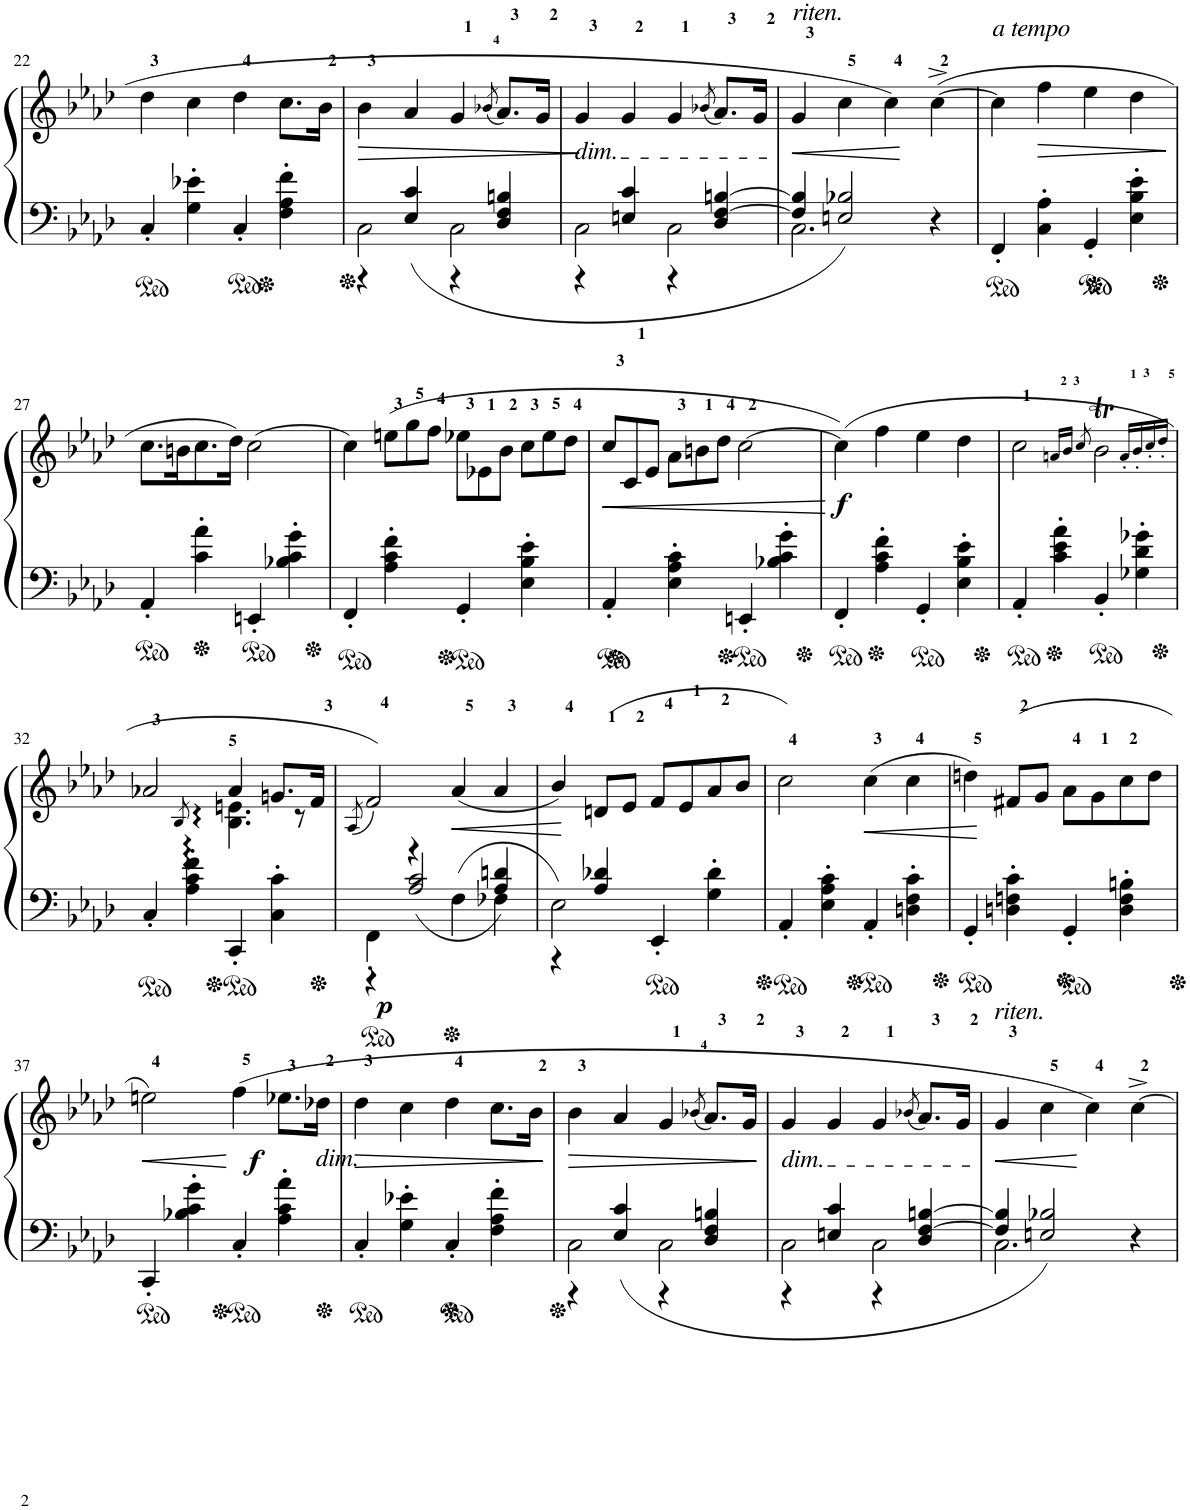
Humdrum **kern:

**kern	**kern	**dynam
*part1	*part1	*part1
*staff2	*staff1	*staff1/2
*I"Piano	*	*
*I'Pno.	*	*
!!LO:PB:g=z
*clefF4	*clefG2	*
*k[b-e-a-d-]	*k[b-e-a-d-]	*
*M4/4	*M4/4	*
*met(c)	*met(c)	*
=22	=22	=22
4C'/	4dd-\	.
4G\' 4e-X\'	4cc\	.
4C'/	4dd-\	.
4F\' 4A-\' 4f\'	8.cc\L	.
.	16b-\Jk	.
=23	=23	=23
*^	*	*
!	!	!	!LO:HP:b
2C\	4r	4b-\	>
.	4E-/ 4c/	4a-/	.
2C\	4r	4g/	.
.	.	(8qb-X/	.
.	4D-/ 4F/ 4Bn/	8.a-/L)	.
.	.	16g/Jk	.
*v	*v	*	*
.	.	]
=24	=24	=24
*^	*	*
!	!	!LO:TX:b:i:t=dim.	!
2C\	4r	4g/	.
.	4En/ 4c/	4g/	.
2C\	4r	4g/	.
.	.	(8qb-X/	.
.	4D-/ [4F/ [4Bn/	8.a-/L)	.
.	.	16g/Jk	.
=25	=25	=25	=25
!	!	!LO:TX:a:i:t=riten.	!
!	!	!	!LO:HP:b
2.C\	4F/] 4B/]	4g/	<
.	2En/ 2B-X/	4cc\	.
.	.	4cc\	.
4r	4ryy	([4cc^\	.
*v	*v	*	*
.	.	[
=26	=26	=26
!	!LO:TX:a:i:t=a tempo	!
4FF'/	4cc\]	.
!	!	!LO:HP:b
4C\' 4A-\'	4ff\	>
4GG'/	4ee-\	.
4E-\' 4B-\' 4e-\'	4dd-\	.
.	.	]
!!LO:LB:g=z
=27	=27	=27
4AA-'/	8.cc\L	.
.	16bn\K	.
4c\' 4a-\'	8.cc\	.
.	16dd-\Jk)	.
4EEn'/	[2cc\	.
4B-X\' 4c\' 4g\'	.	.
=28	=28	=28
4FF'/	4cc\]	.
*	*Xtuplet	*
4A-\' 4c\' 4f\'	(12een\L	.
.	12gg\	.
.	12ff\J	.
4GG'/	12ee-X\L	.
.	12e-X\	.
.	12b-\J	.
4E-\' 4B-\' 4e-\'	12cc\L	.
.	12ee-\	.
.	12dd-\J	.
=29	=29	=29
!	!	!LO:HP:b
4AA-'/	12cc/L	<
.	12c/	.
.	12e-/J	.
4E-\' 4A-\' 4c\'	12a-\L	.
.	12bn\	.
.	12dd-\J	.
4EEn'/	[2cc\	.
4B-X\' 4c\' 4g\'	.	.
.	.	[
=30	=30	=30
!	!	!LO:DY:b
4FF'/	(4cc\])	f
4A-\' 4c\' 4f\'	4ff\	.
4GG'/	4ee-\	.
4E-\' 4B-\' 4e-\'	4dd-\	.
=31	=31	=31
4AA-'/	2cc\	.
4c\' 4e-\' 4a-\'	.	.
.	16qan/LL	.
.	16qb-/JJ	.
.	8qcc/	.
4BB-'/	2b-T\	.
4G-X\' 4d-\' 4g-X\'	.	.
.	16qa'/LL	.
.	16qb-'/	.
.	16qcc'/	.
.	16qdd-'/JJ	.
!!LO:LB:g=z
=32	=32	=32
*	*^	*
4C'/	2a-X/	2ryy	.
4A-\' 4c\' 4f\'	.	.	.
.	.	8qB-/	.
4CC'/	4a-/	4.B-\ 4.en\	.
4C\' 4c\'	8.gn/L	.	.
.	.	8r	.
.	16f/Jk	.	.
*	*v	*v	*
=33	=33	=33
.	(8qA-/	.
*^	*	*
!	!	!	!LO:DY:b=2
4FF'\	4r	2f/))	p
4r	2A-/ 2c/	.	.
!	!	!	!LO:HP:b
4F\	.	(4a-/	<
4F-X\	4A-/ 4dn/	4a-/	.
*v	*v	*	*
.	.	[
=34	=34	=34
*^	*	*
2E-\	4r	4b-/)	.
.	4A-/ 4d-X/	(8dn/L	.
.	.	8e-/J	.
4EE-'/	2ryy	8f/L	.
.	.	8e-/	.
4G\' 4d-\'	.	8a-/	.
.	.	8b-/J	.
*v	*v	*	*
=35	=35	=35
4AA-'/	2cc\)	.
4E-\' 4A-\' 4c\'	.	.
!	!	!LO:HP:b
4AA-'/	(4cc\	<
4Dn\' 4F\' 4c\'	4cc\	.
.	.	[
=36	=36	=36
4GG'/	4ddn\)	.
4Dn\' 4Fn\' 4c\'	(8f#X/L	.
.	8g/J	.
4GG'/	8a-\L	.
.	8g\	.
4D\' 4F\' 4Bn\'	8cc\	.
.	8dd\J	.
!!LO:LB:g=z
=37	=37	=37
!	!	!LO:HP:b
4CC'/	2een\)	<
4B-X\' 4c\' 4g\'	.	.
!	!	!LO:DY:b
4C'/	(4ff\	f
4A-\' 4c\' 4a-\'	8.ee-X\L	.
!	!LO:TX:b:i:t=dim.	!
.	16dd-X\Jk	.
.	.	[
=38	=38	=38
!	!	!LO:HP:b
4C'/	4dd-\	>
4G\' 4e-X\'	4cc\	.
4C'/	4dd-\	.
4F\' 4A-\' 4f\'	8.cc\L	.
.	16b-\Jk	.
.	.	]
=39	=39	=39
*^	*	*
!	!	!	!LO:HP:b
2C\	4r	4b-\	>
.	4E-/ 4c/	4a-/	.
2C\	4r	4g/	.
.	.	(8qb-X/	.
.	4D-/ 4F/ 4Bn/	8.a-/L)	.
.	.	16g/Jk	.
*v	*v	*	*
.	.	]
=40	=40	=40
*^	*	*
!	!	!LO:TX:b:i:t=dim.	!
2C\	4r	4g/	.
.	4En/ 4c/	4g/	.
2C\	4r	4g/	.
.	.	(8qb-X/	.
.	4D-/ [4F/ [4Bn/	8.a-/L)	.
.	.	16g/Jk	.
=41	=41	=41	=41
!	!	!LO:TX:a:i:t=riten.	!
!	!	!	!LO:HP:b
2.C\	4F/] 4B/]	4g/	<
.	2En/ 2B-X/	4cc\	.
.	.	4cc\)	.
4r	4ryy	[4cc^\	.
*v	*v	*	*
.	.	[
=	=	=
*-	*-	*-
